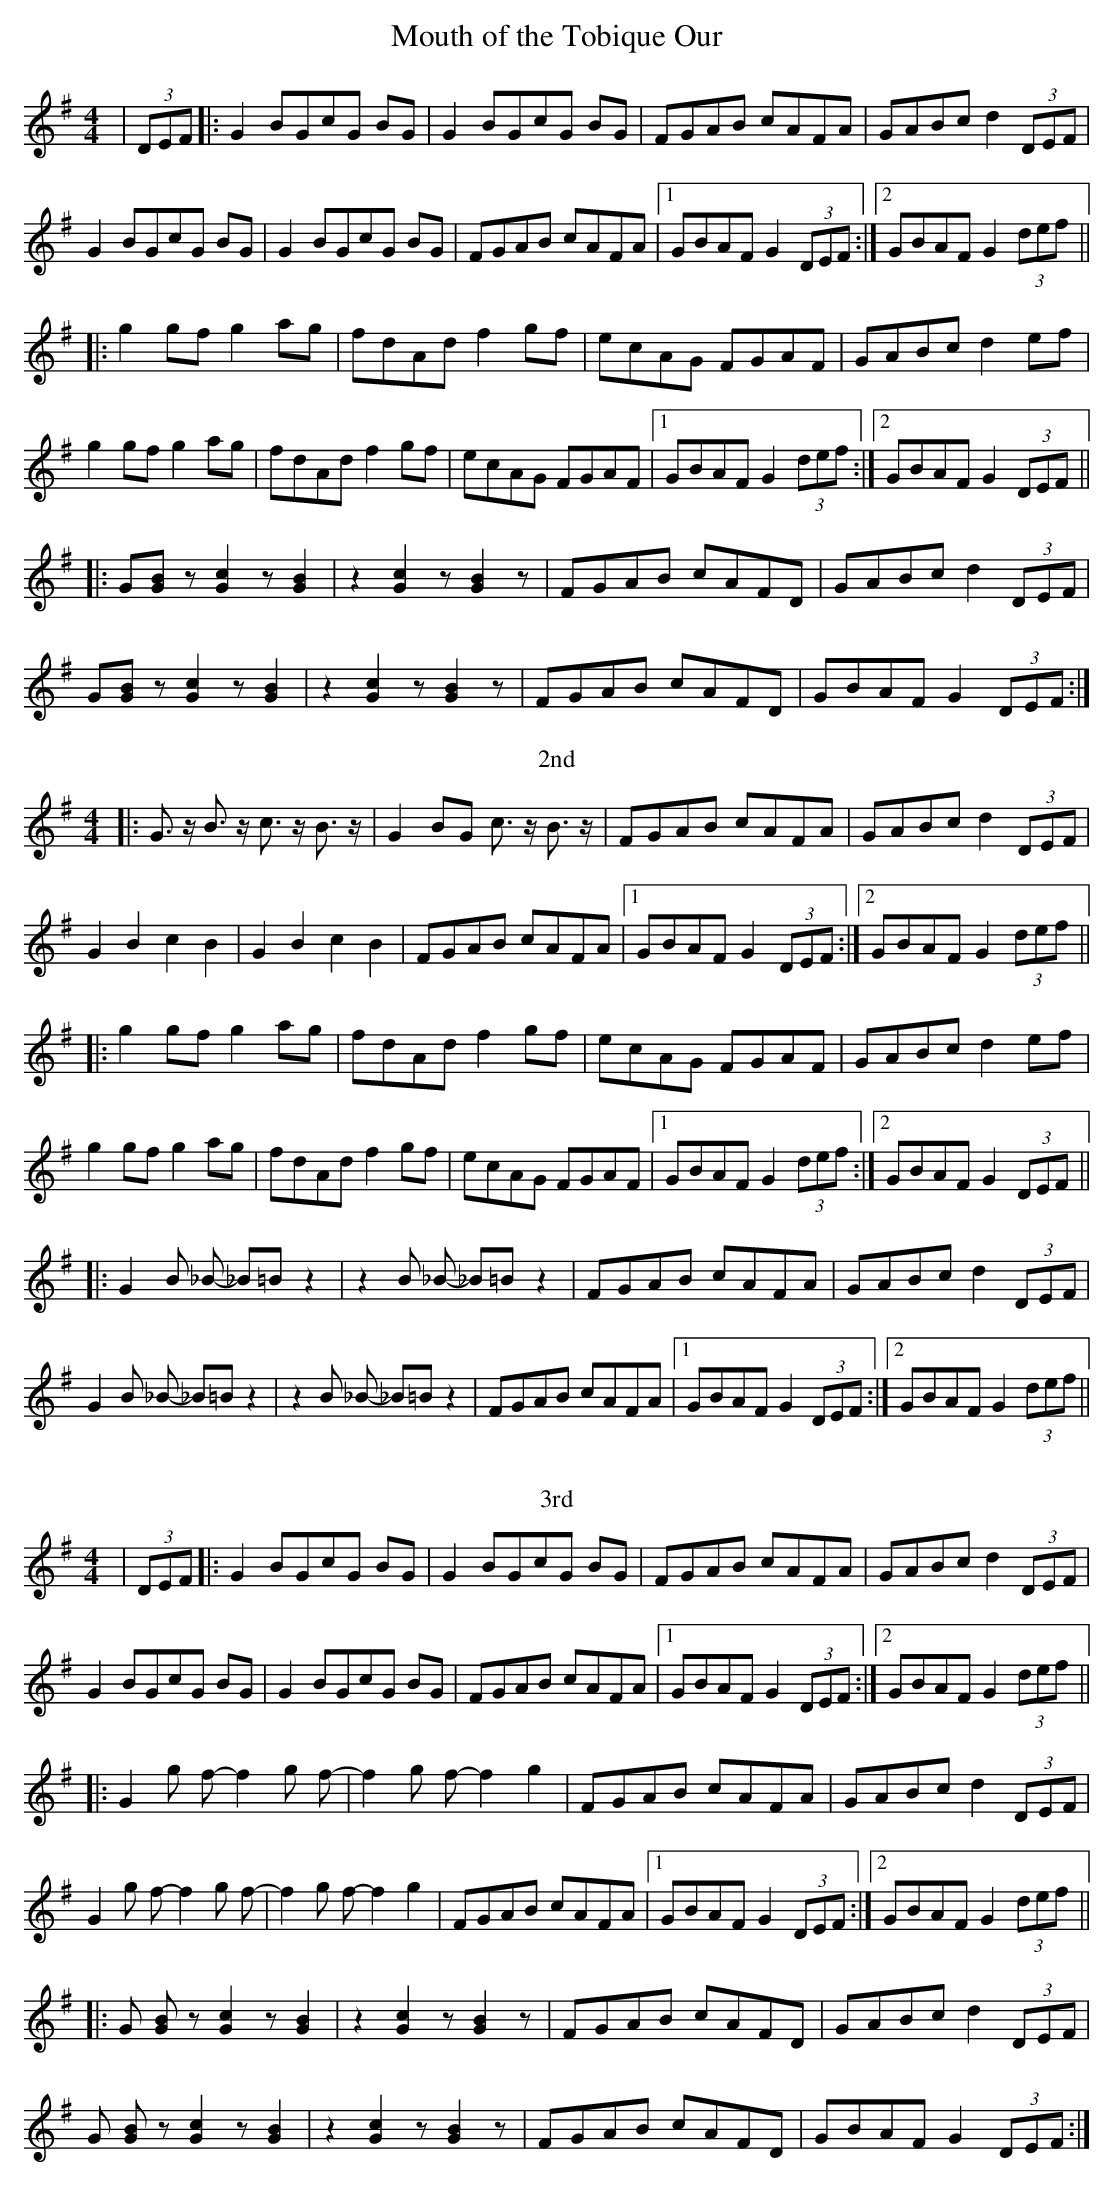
X:1
T:Mouth of the Tobique Our
M:4/4
L:1/8
K:G
| (3DEF|:G2 BGcG BG |G2 BGcG BG |FGAB cAFA |GABc d2 (3DEF |
G2 BGcG BG |G2 BGcG BG |FGAB cAFA |1 GBAF G2 (3DEF :|2 GBAF G2 (3def ||
|: g2 gf g2 ag |fdAd f2 gf |ecAG FGAF |GABc d2 ef |
g2 gf g2 ag |fdAd f2 gf |ecAG FGAF |1 GBAF G2 (3def :|2 GBAF G2 (3DEF ||
|:G[BG] z [c2G2] z [B2G2]| z2 [c2G2] z [B2G2] z| FGAB cAFD|GABc d2 (3DEF|
G[BG] z [c2G2] z [B2G2]| z2 [c2G2] z [B2G2] z| FGAB cAFD|GBAF G2 (3DEF :|
T:2nd
|:G>z B>z c>z B>z |G2BG c>z B>z |FGAB cAFA |GABc d2 (3DEF |
G2 B2 c2 B2 |G2 B2 c2 B2|FGAB cAFA |1 GBAF G2 (3DEF :|2 GBAF G2 (3def ||
|: g2 gf g2 ag |fdAd f2 gf |ecAG FGAF |GABc d2 ef |
g2 gf g2 ag |fdAd f2 gf |ecAG FGAF |1 GBAF G2 (3def :|2 GBAF G2 (3DEF ||
|:G2 B _B - _B=B z2|z2 B _B - _B=B z2|FGAB cAFA |GABc d2 (3DEF |
G2 B _B - _B=B z2|z2 B _B - _B=B z2|FGAB cAFA |1 GBAF G2 (3DEF :|2 GBAF G2 (3def ||
T: 3rd
| (3DEF|:G2 BGcG BG |G2 BGcG BG |FGAB cAFA |GABc d2 (3DEF |
G2 BGcG BG |G2 BGcG BG |FGAB cAFA |1 GBAF G2 (3DEF :|2 GBAF G2 (3def ||
|:G2 g f - f2 g f -| f2 g f - f2 g2 |FGAB cAFA |GABc d2 (3DEF |
G2 g f - f2 g f -| f2 g f - f2 g2 |FGAB cAFA |1 GBAF G2 (3DEF :|2 GBAF G2 (3def ||
|:G [BG] z [c2G2] z [B2G2]| z2 [c2G2] z [B2G2] z| FGAB cAFD|GABc d2 (3DEF|
G [BG] z [c2G2] z [B2G2]| z2 [c2G2] z [B2G2] z| FGAB cAFD|GBAF G2 (3DEF :|
